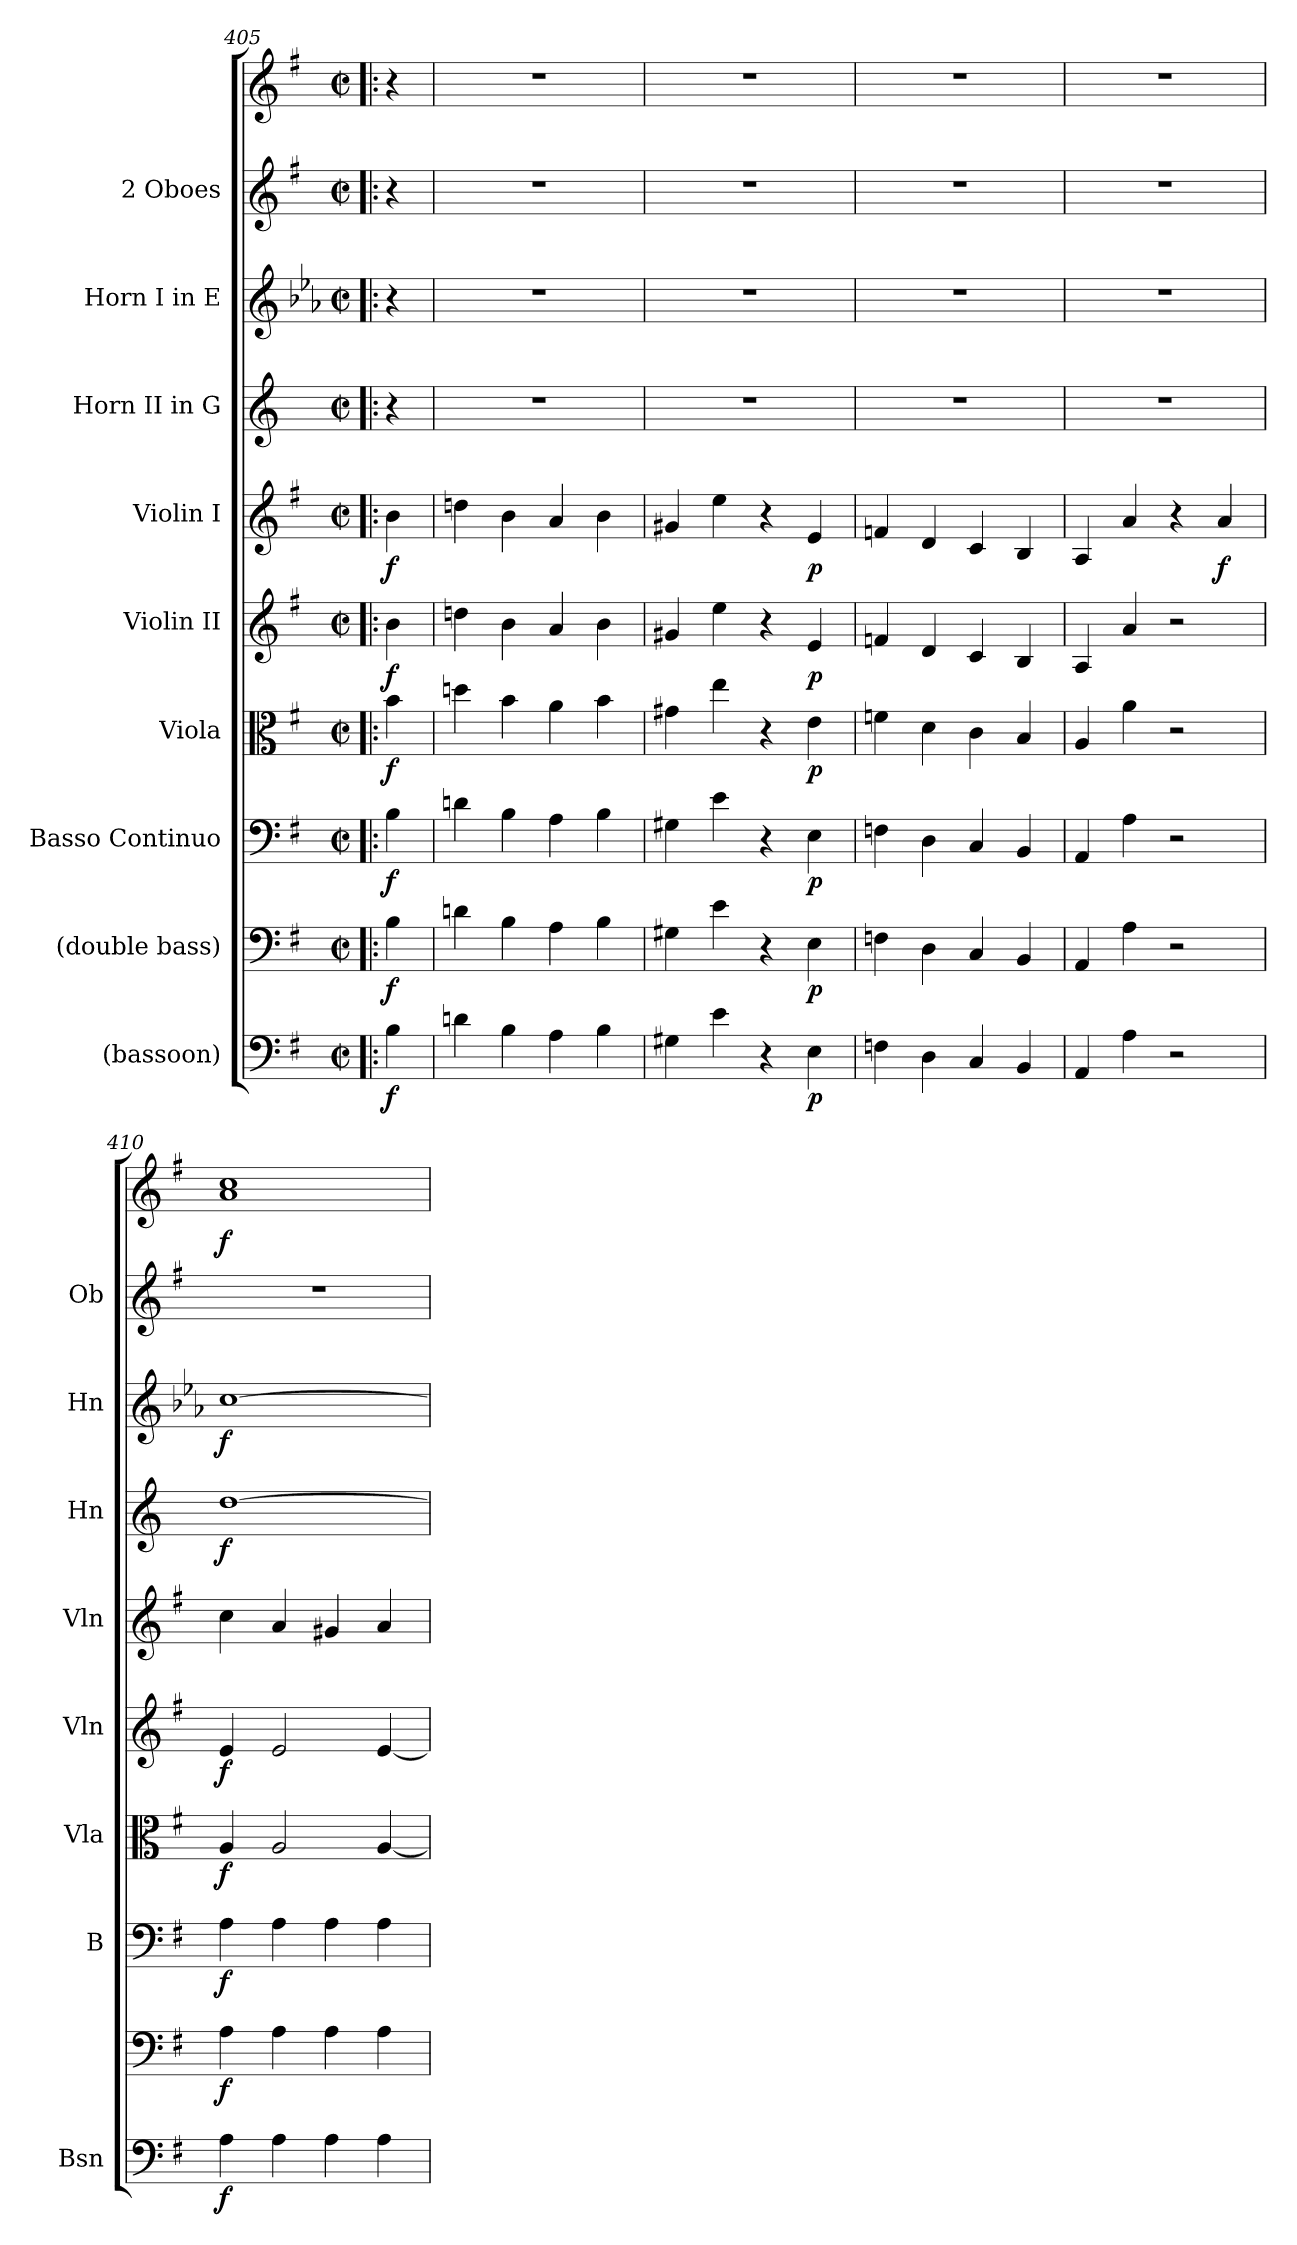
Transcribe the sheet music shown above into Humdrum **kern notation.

**kern	**dynam	**kern	**dynam	**kern	**dynam	**kern	**dynam	**kern	**dynam	**kern	**dynam	**kern	**dynam	**kern	**dynam	**kern	**kern	**dynam
*part9	*part9	*part8	*part8	*part7	*part7	*part6	*part6	*part5	*part5	*part4	*part4	*part3	*part3	*part2	*part2	*part1	*part1	*part1
*staff10	*staff10	*staff9	*staff9	*staff8	*staff8	*staff7	*staff7	*staff6	*staff6	*staff5	*staff5	*staff4	*staff4	*staff3	*staff3	*staff2	*staff1	*staff1/2
*I"(bassoon)	*	*I"(double bass)	*	*I"Basso Continuo	*	*I"Viola	*	*I"Violin II	*	*I"Violin I	*	*I"Horn II in G	*	*I"Horn I in E	*	*I"2 Oboes	*	*
*I'Bsn	*	*	*	*I'B	*	*I'Vla	*	*I'Vln	*	*I'Vln	*	*I'Hn	*	*I'Hn	*	*I'Ob	*	*
*clefF4	*	*clefF4	*	*clefF4	*	*clefC3	*	*clefG2	*	*clefG2	*	*clefG2	*	*clefG2	*	*clefG2	*clefG2	*
*	*	*	*	*	*	*	*	*	*	*	*	*ITrd3c5	*	*ITrd5c8	*	*	*	*
*k[f#]	*	*k[f#]	*	*k[f#]	*	*k[f#]	*	*k[f#]	*	*k[f#]	*	*k[f#]	*	*k[f#]	*	*k[f#]	*k[f#]	*
*M2/2	*	*M2/2	*	*M2/2	*	*M2/2	*	*M2/2	*	*M2/2	*	*M2/2	*	*M2/2	*	*M2/2	*M2/2	*
*met(c|)	*	*met(c|)	*	*met(c|)	*	*met(c|)	*	*met(c|)	*	*met(c|)	*	*met(c|)	*	*met(c|)	*	*met(c|)	*met(c|)	*
=405!|:	=405!|:	=405!|:	=405!|:	=405!|:	=405!|:	=405!|:	=405!|:	=405!|:	=405!|:	=405!|:	=405!|:	=405!|:	=405!|:	=405!|:	=405!|:	=405!|:	=405!|:	=405!|:
4B	f	4B	f	4B	f	4b	f	4b	f	4b	f	4r	.	4r	.	4r	4r	.
=406	=406	=406	=406	=406	=406	=406	=406	=406	=406	=406	=406	=406	=406	=406	=406	=406	=406	=406
4dn	.	4dn	.	4dn	.	4ddn	.	4ddn	.	4ddn	.	1r	.	1r	.	1r	1r	.
4B	.	4B	.	4B	.	4b	.	4b	.	4b	.	.	.	.	.	.	.	.
4A	.	4A	.	4A	.	4a	.	4a	.	4a	.	.	.	.	.	.	.	.
4B	.	4B	.	4B	.	4b	.	4b	.	4b	.	.	.	.	.	.	.	.
=407	=407	=407	=407	=407	=407	=407	=407	=407	=407	=407	=407	=407	=407	=407	=407	=407	=407	=407
4G#X	.	4G#X	.	4G#X	.	4g#X	.	4g#X	.	4g#X	.	1r	.	1r	.	1r	1r	.
4e	.	4e	.	4e	.	4ee	.	4ee	.	4ee	.	.	.	.	.	.	.	.
4r	.	4r	.	4r	.	4r	.	4r	.	4r	.	.	.	.	.	.	.	.
4E	p	4E	p	4E	p	4e	p	4e	p	4e	p	.	.	.	.	.	.	.
=408	=408	=408	=408	=408	=408	=408	=408	=408	=408	=408	=408	=408	=408	=408	=408	=408	=408	=408
4Fn	.	4Fn	.	4Fn	.	4fn	.	4fn	.	4fn	.	1r	.	1r	.	1r	1r	.
4D	.	4D	.	4D	.	4d	.	4d	.	4d	.	.	.	.	.	.	.	.
4C	.	4C	.	4C	.	4c	.	4c	.	4c	.	.	.	.	.	.	.	.
4BB	.	4BB	.	4BB	.	4B	.	4B	.	4B	.	.	.	.	.	.	.	.
=409	=409	=409	=409	=409	=409	=409	=409	=409	=409	=409	=409	=409	=409	=409	=409	=409	=409	=409
4AA	.	4AA	.	4AA	.	4A	.	4A	.	4A	.	1r	.	1r	.	1r	1r	.
4A	.	4A	.	4A	.	4a	.	4a	.	4a	.	.	.	.	.	.	.	.
2r	.	2r	.	2r	.	2r	.	2r	.	4r	.	.	.	.	.	.	.	.
.	.	.	.	.	.	.	.	.	.	4a	f	.	.	.	.	.	.	.
=410	=410	=410	=410	=410	=410	=410	=410	=410	=410	=410	=410	=410	=410	=410	=410	=410	=410	=410
4A	f	4A	f	4A	f	4A	f	4e	f	4cc	.	[1a	f	[1e	f	1r	1a 1cc	f
4A	.	4A	.	4A	.	2A	.	2e	.	4a	.	.	.	.	.	.	.	.
4A	.	4A	.	4A	.	.	.	.	.	4g#X	.	.	.	.	.	.	.	.
4A	.	4A	.	4A	.	[4A	.	[4e	.	4a	.	.	.	.	.	.	.	.
=	=	=	=	=	=	=	=	=	=	=	=	=	=	=	=	=	=	=
*-	*-	*-	*-	*-	*-	*-	*-	*-	*-	*-	*-	*-	*-	*-	*-	*-	*-	*-
